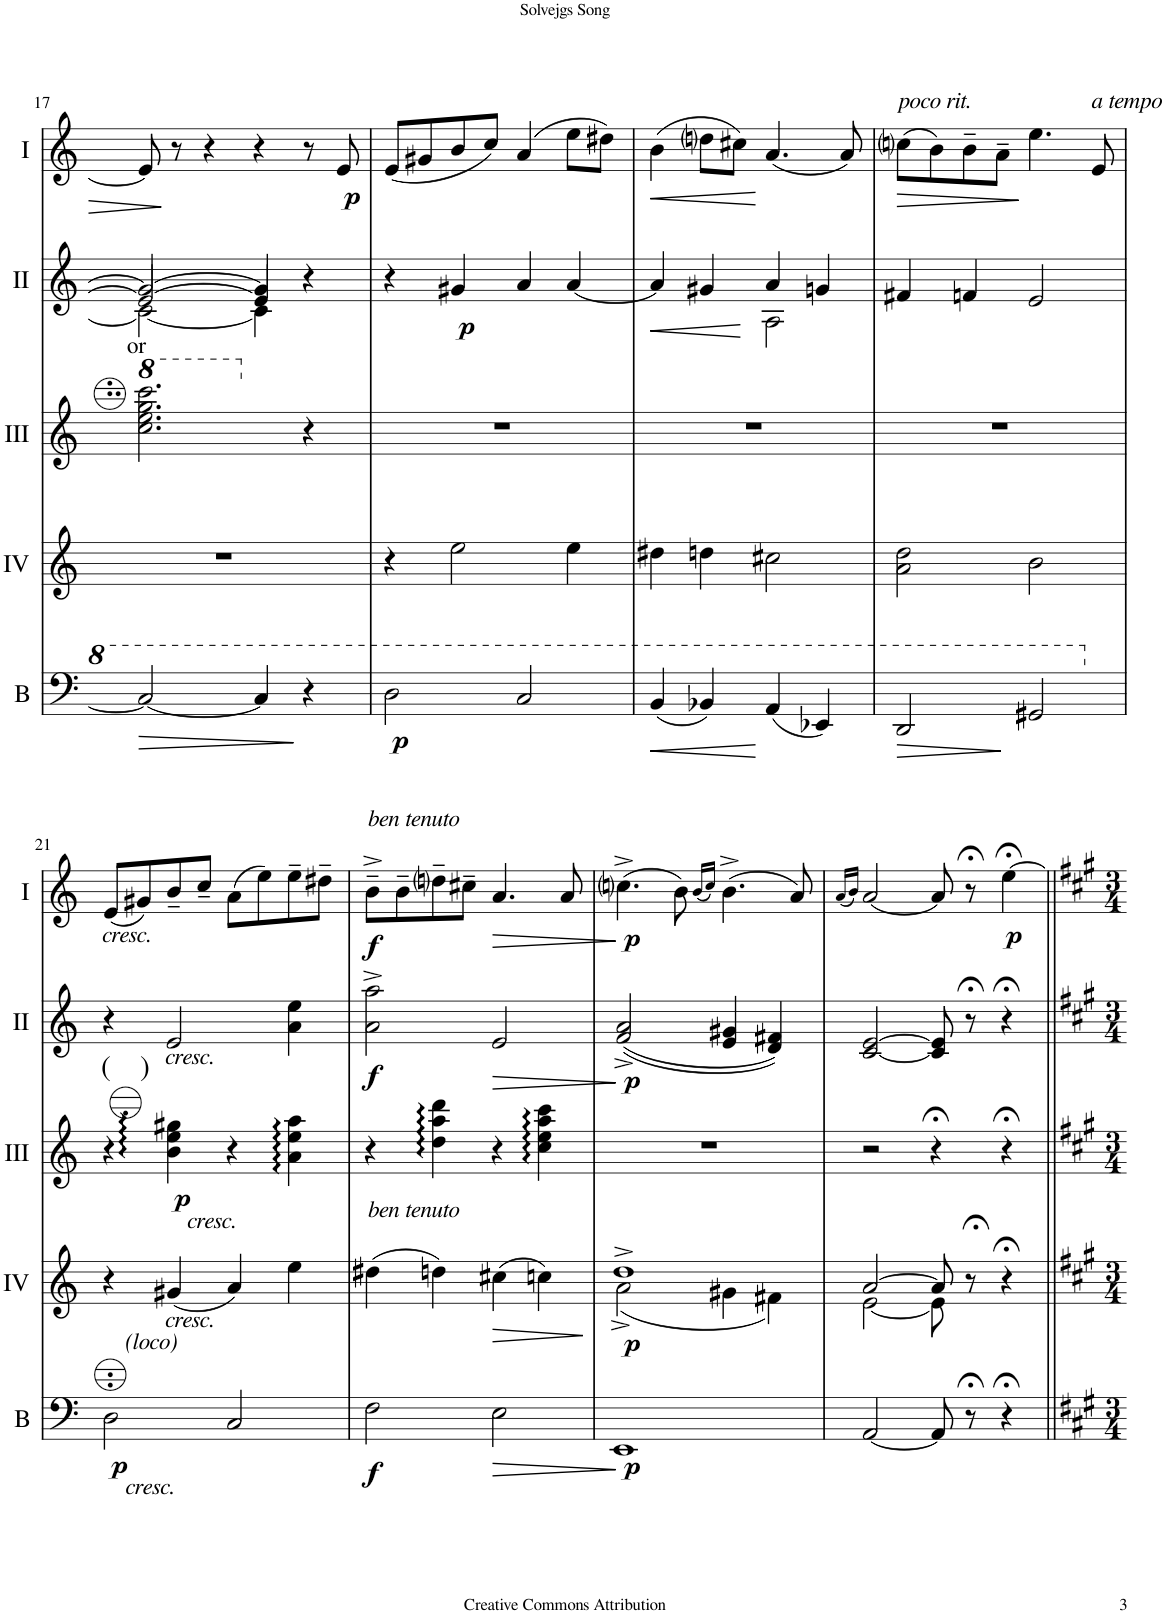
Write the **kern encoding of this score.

**kern	**dynam	**kern	**dynam	**kern	**dynam	**kern	**dynam	**kern	**dynam
*part5	*part5	*part4	*part4	*part3	*part3	*part2	*part2	*part1	*part1
*staff5	*staff5	*staff4	*staff4	*staff3	*staff3	*staff2	*staff2	*staff1	*staff1
*I"Bass	*	*I"Acc. 4	*	*I"Acc. 3	*	*I"Acc. 2	*	*I"Acc. 1	*
*I'B	*	*	*	*	*	*	*	*	*
!!LO:PB:g=z
*clefF4	*	*clefG2	*	*clefG2	*	*clefG2	*	*clefG2	*
*Trd7c12	*	*Trd7c12	*	*Trd7c12	*	*	*	*	*
*k[]	*	*k[]	*	*k[]	*	*k[]	*	*k[]	*
*M4/4	*	*M4/4	*	*M4/4	*	*M4/4	*	*M4/4	*
*met(c)	*	*met(c)	*	*met(c)	*	*met(c)	*	*met(c)	*
=17	=17	=17	=17	=17	=17	=17	=17	=17	=17
!	!LO:HP:b	!	!	!	!	!	!	!	!
*	*	*	*	*8va	*	*	*	*	*
*	*	*	*	*	*	*^	*	*	*
*	*	*	*	*	*	*	*^	*	*	*
!	!	!	!	!LO:TX:a:t=or	!	!	!	!	!	!	!
2c/_	>	1r	.	2.ccc\ 2.eee\ 2.ggg\ 2.cccc\	.	2g/_	2e/_	2c\_	.	8e/]	.
.	.	.	.	.	.	.	.	.	.	8r	.
.	.	.	.	.	.	.	.	.	.	4r	.
4c/]	.	.	.	.	.	4g/]	4e/]	4c\]	.	4r	.
*	*	*	*	*X8va	*	*	*	*	*	*	*
4r	.	.	.	4r	.	4r	4ryy	4ryy	.	8r	.
!	!	!	!	!	!	!	!	!	!	!	!LO:DY:b
.	.	.	.	.	.	.	.	.	.	8e/	p
*	*	*	*	*	*	*v	*v	*v	*	*	*
=18	=18	=18	=18	=18	=18	=18	=18	=18	=18
!	!LO:DY:b	!	!	!	!	!	!	!	!
2d\	p	4r	.	1r	.	4r	.	(8e/L	.
.	.	.	.	.	.	.	.	8g#X/	.
!	!	!	!	!	!	!	!LO:DY:b	!	!
.	.	2ee\	.	.	.	4g#X/	p	8b/	.
.	.	.	.	.	.	.	.	8cc/J)	.
2c/	.	.	.	.	.	4a/	.	(4a/	.
.	.	4ee\	.	.	.	[4a/	.	8ee\L	.
.	.	.	.	.	.	.	.	8dd#X\J)	.
=19	=19	=19	=19	=19	=19	=19	=19	=19	=19
!	!LO:HP:b	!	!	!	!	!	!LO:HP:b	!	!LO:HP:b
*	*	*	*	*	*	*^	*	*	*
(4B/	<	4dd#X\	.	1r	.	4a/]	2ryy	<	(4b\	<
4B-X/)	.	4ddn\	.	.	.	4g#X/	.	.	8ddni\L	.
.	.	.	.	.	.	.	.	.	8cc#X\J)	.
(4A/	]	2cc#X\	.	.	.	4a/	2A\	[	(4.a/	[
4E-X/)	.	.	.	.	.	4gn/	.	.	.	.
.	.	.	.	.	.	.	.	.	8a/)	.
*	*	*	*	*	*	*v	*v	*	*	*
=20	=20	=20	=20	=20	=20	=20	=20	=20	=20
!	!	!	!	!	!	!	!	!LO:TX:a:i:t=poco rit.	!
!	!LO:HP:b	!	!	!	!	!	!	!	!LO:HP:b
2D/	>	2a\ 2dd\	.	1r	.	4f#X/	.	(8ccni\L	>
.	.	.	.	.	.	.	.	8b\)	.
.	.	.	.	.	.	4fn/	.	8b~\	.
.	.	.	.	.	.	.	.	8a~\J	.
2G#X/	[	2b\	.	.	.	2e/	.	4.ee\	]
!	!	!	!	!	!	!	!	!LO:TX:a:i:t=a tempo	!
.	.	.	.	.	.	.	.	8e/	.
!!LO:LB:g=z
=21	=21	=21	=21	=21	=21	=21	=21	=21	=21
!	!	!	!	!	!	!	!	!LO:TX:b:i:t=cresc.	!
!LO:TX:a:i:t=(loco)	!	!	!	!	!	!	!	!	!
!LO:TX:b:i:t=cresc.	!	!	!	!	!	!	!	!	!
!	!LO:DY:b	!	!	!	!	!	!	!	!
2D\	p	4r	.	4r	.	4r	.	(8e/L	.
.	.	.	.	.	.	.	.	8g#X/)	.
!	!	!	!	!	!	!LO:TX:b:i:t=cresc.	!	!	!
!	!	!	!	!LO:TX:b:i:t=cresc.	!	!	!	!	!
!	!	!	!	!LO:TX:a:t=(    )	!	!	!	!	!
!	!	!LO:TX:b:i:t=cresc.	!	!	!	!	!	!	!
!	!	!	!	!	!LO:DY:b	!	!	!	!
.	.	(4g#X/	.	4b\ 4ee\ 4gg#X\	p	2e/	.	8b~/	.
.	.	.	.	.	.	.	.	8cc~/J	.
2C/	.	4a/)	.	4r	.	.	.	(8a\L	.
.	.	.	.	.	.	.	.	8ee\)	.
.	.	4ee\	.	4a\ 4ee\ 4aa\	.	4a\ 4ee\	.	8ee~\	.
.	.	.	.	.	.	.	.	8dd#X~\J	.
=22	=22	=22	=22	=22	=22	=22	=22	=22	=22
!	!	!	!	!	!	!	!	!LO:TX:a:i:t=ben tenuto	!
!	!	!LO:TX:a:i:t=ben tenuto	!	!	!	!	!	!	!
!	!LO:DY:b	!	!	!	!	!	!LO:DY:b	!	!LO:DY:b
2F\	f	(4dd#X\	.	4r	.	2a\^ 2aa\^	f	8b~^\L	f
.	.	.	.	.	.	.	.	8b~\	.
.	.	4ddn\)	.	4dd\ 4aa\ 4ddd\	.	.	.	8ddni~\	.
.	.	.	.	.	.	.	.	8cc#X~\J	.
!	!	!	!LO:HP:b	!	!	!	!LO:HP:b	!	!LO:HP:b
2E\	.	(4cc#X\	>	4r	.	2e/	>	4.a/	>
.	.	4ccn\)	.	4cc\ 4ee\ 4aa\ 4ccc\	.	.	.	.	.
.	.	.	.	.	.	.	.	8a/	.
.	]	.	]	.	.	.	]	.	]
=23	=23	=23	=23	=23	=23	=23	=23	=23	=23
*	*	*^	*	*	*	*	*	*	*
!	!LO:DY:b	!	!	!LO:DY:b	!	!	!	!LO:DY:b	!	!LO:DY:b
1EE	p	1dd^	(2a^\	p	1r	.	((2f/^ 2a/^	p	(4.ccni^\	p
.	.	.	.	.	.	.	.	.	8b\)	.
.	.	.	.	.	.	.	.	.	(16qb/LL	.
.	.	.	.	.	.	.	.	.	16qcc/JJ)	.
.	.	.	4g#X\	.	.	.	4e/ 4g#X/	.	(4.b^\	.
.	.	.	4f#X\)	.	.	.	4d/ 4f#X/))	.	.	.
.	.	.	.	.	.	.	.	.	8a/)	.
=24	=24	=24	=24	=24	=24	=24	=24	=24	=24	=24
.	.	.	.	.	.	.	.	.	(16qa/LL	.
.	.	.	.	.	.	.	.	.	16qb/JJ)	.
[2AA/	.	[2a/	[2e\	.	2r	.	[2c/ [2e/	.	[2a/	.
8AA/]	.	8a/]	8e\]	.	4r;<	.	8c/] 8e/]	.	8a/]	.
8r;<	.	8r;<	8ryy	.	.	.	8r;<	.	8r;<	.
!	!	!	!	!	!	!	!	!	!	!LO:DY:b
4r;<	.	4r;<	4ryy	.	4r;<	.	4r;<	.	[4ee;<\	p
*	*	*v	*v	*	*	*	*	*	*	*
=||	=||	=||	=||	=||	=||	=||	=||	=||	=||
*-	*-	*-	*-	*-	*-	*-	*-	*-	*-
